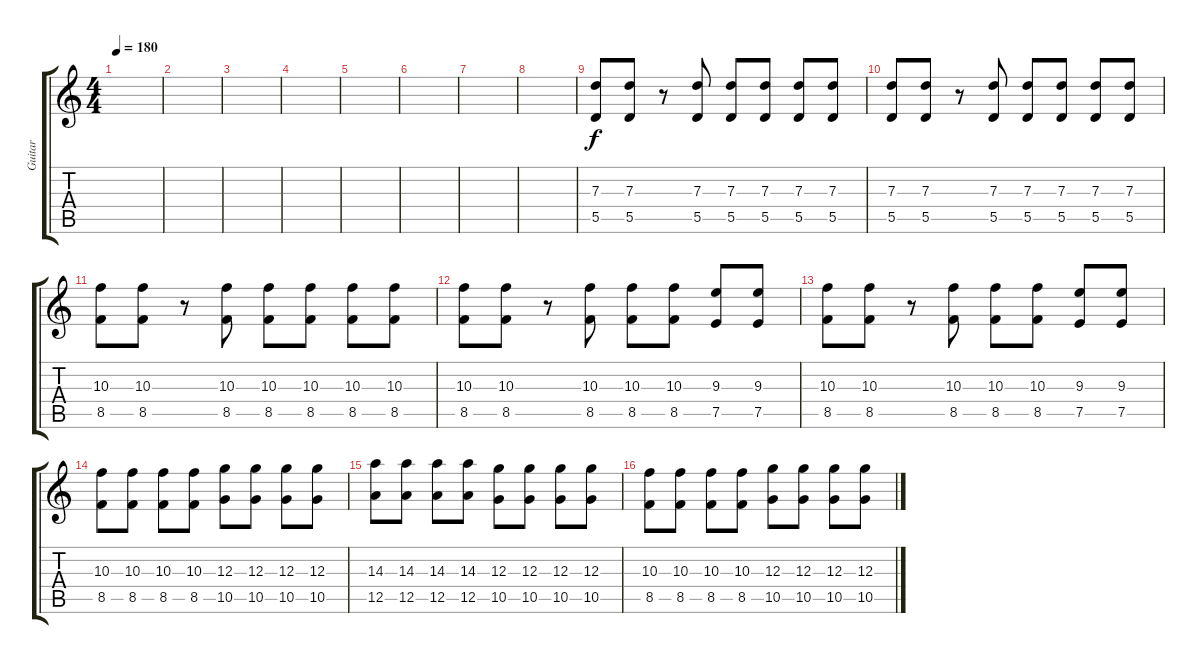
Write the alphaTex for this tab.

\track ("Guitar" "Guitar") {instrument distortionguitar}
\staff {score tabs}
\tuning (E4 B3 G3 D3 A2 D2) {hide}
\ts (4 4)
\tempo 180
\clef g2
\ks c
|
|
|
|
|
|
|
|
(7.3 5.5).8{volume 10} (7.3 5.5).8 r.8 (7.3 5.5).8 (7.3 5.5).8 (7.3 5.5).8 (7.3 5.5).8 (7.3 5.5).8 |
(7.3 5.5).8 (7.3 5.5).8 r.8 (7.3 5.5).8 (7.3 5.5).8 (7.3 5.5).8 (7.3 5.5).8 (7.3 5.5).8 |
(10.3 8.5).8 (10.3 8.5).8 r.8 (10.3 8.5).8 (10.3 8.5).8 (10.3 8.5).8 (10.3 8.5).8 (10.3 8.5).8 |
(10.3 8.5).8 (10.3 8.5).8 r.8 (10.3 8.5).8 (10.3 8.5).8 (10.3 8.5).8 (9.3 7.5).8 (9.3 7.5).8 |
(10.3 8.5).8 (10.3 8.5).8 r.8 (10.3 8.5).8 (10.3 8.5).8 (10.3 8.5).8 (9.3 7.5).8 (9.3 7.5).8 |
(10.3 8.5).8 (10.3 8.5).8 (10.3 8.5).8 (10.3 8.5).8 (12.3 10.5).8 (12.3 10.5).8 (12.3 10.5).8 (12.3 10.5).8 |
(14.3 12.5).8 (14.3 12.5).8 (14.3 12.5).8 (14.3 12.5).8 (12.3 10.5).8 (12.3 10.5).8 (12.3 10.5).8 (12.3 10.5).8 |
(10.3 8.5).8 (10.3 8.5).8 (10.3 8.5).8 (10.3 8.5).8 (12.3 10.5).8 (12.3 10.5).8 (12.3 10.5).8 (12.3 10.5).8
